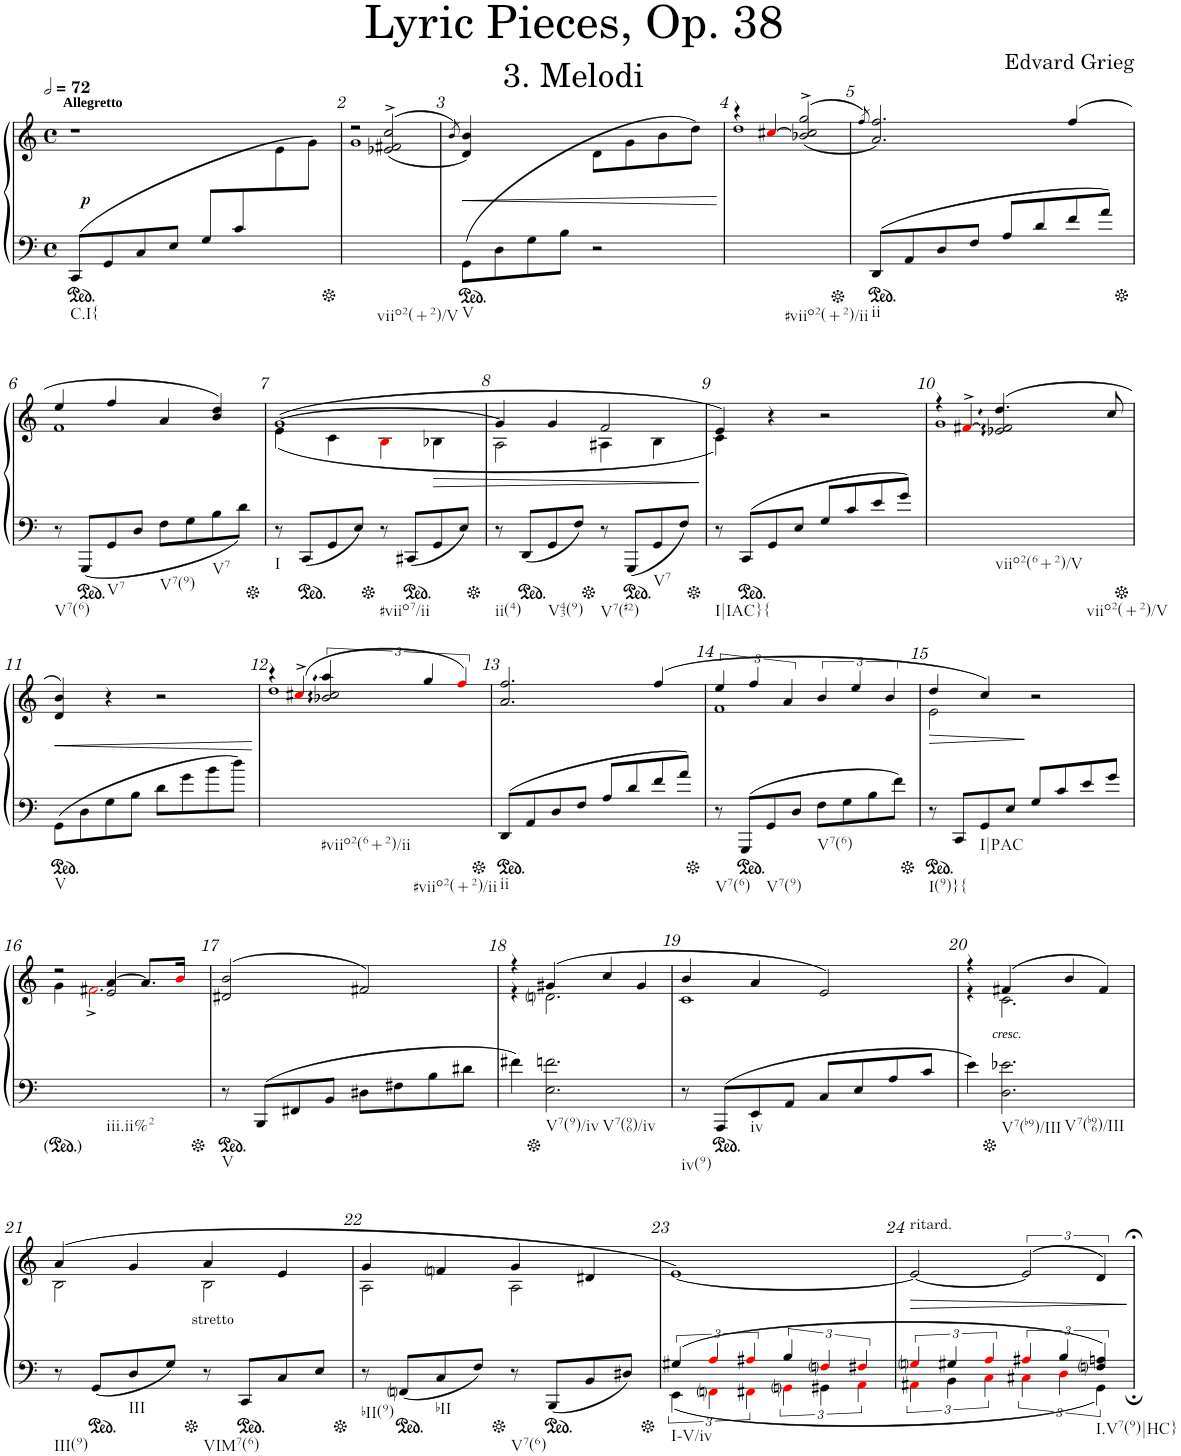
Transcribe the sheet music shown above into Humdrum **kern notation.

**kern	**kern	**dynam
*part1	*part1	*part1
*staff2	*staff1	*staff1/2
*I"Midi_1	*	*
*clefF4	*clefG2	*
*k[]	*k[]	*
*M4/4	*M4/4	*
*met(c)	*met(c)	*
*MM144	*MM144	*
*ped	*	*
=1	=1	=1
*	*^	*
*	*	*^	*
!	!LO:TX:a:B:t=Allegretto	!	!	!
!LO:TX:b:t=C.I{	!	!	!	!
!	!	!	!	!LO:DY:a=2
(>8CC/L	1r	2ryy	2.ryy	p
8GG/	.	.	.	.
8C/	.	.	.	.
8E/J	.	.	.	.
8G/L	.	2ryy	.	.
8c/	.	.	.	.
4ryy	.	.	8e\	.
.	.	.	8g\J)	.
*	*v	*v	*v	*
=2	=2	=2
*	*Xped	*
*	*^	*
2ryy	2r	1g	.
!LO:TX:b:t=viio2(+2)/V	!	!	!
2ryy	((<2e-X/^ 2f#X/^ 2cc/^	.	.
=3	=3	=3	=3
.	8qb/)	.	.
!LO:TX:b:t=V	!	!	!
(>8GG\L	4d/ 4b/)	2ryy	.
8D\	.	.	.
8G\	4ryy	.	.
8B\J	.	.	.
2r	8d\L	2ryy	.
.	8g\	.	.
.	8b\	.	.
.	(8dd\J	.	.
=4	=4	=4	=4
2ryy	4r	1dd	.
.	[4cc#Xi/	.	.
!LO:TX:b:t=#viio2(+2)/ii	!	!	!
2ryy	(<2b-X/^ 2cc#/]^ 2gg/^	.	.
=5	=5	=5	=5
.	8qff/)	.	.
!LO:TX:b:t=ii	!	!	!
8DD/L	2.a/ 2.ff/)	2ryy	.
8AA/	.	.	.
8D/	.	.	.
8F/J	.	.	.
8A/L	.	2ryy	.
8d/	.	.	.
8f/	(>4ff/	.	.
8a/J	.	.	.
!!LO:LB:g=z
=6	=6	=6	=6
*	*	*^	*
!LO:TX:b:t=V7(6)	!	!	!	!
8r	4ee/	1f	2ryy	.
8GGG/L	.	.	.	.
!LO:TX:b:t=V7	!	!	!	!
8GG/	4ff/	.	.	.
8D/J	.	.	.	.
!LO:TX:b:t=V7(9)	!	!	!	!
8F\L	4a/	.	2ryy	.
8G\	.	.	.	.
!LO:TX:b:t=V7	!	!	!	!
8B\	4b/ 4dd/)	.	.	.
8d\J	.	.	.	.
=7	=7	=7	=7	=7
!LO:TX:b:t=I	!	!	!	!
8r	([1g	(4e\	2ryy	.
8CC/L	.	.	.	.
8GG/	.	4c\	.	.
8E/J	.	.	.	.
!LO:TX:b:t=#viio7/ii	!	!	!	!
8r	.	4Bi\	2ryy	.
8CC#X/L	.	.	.	.
!	!	!	!	!LO:HP:b
8GG/	.	4B-X\	.	>
8E/J	.	.	.	.
=8	=8	=8	=8	=8
!LO:TX:b:t=ii(4)	!	!	!	!
8r	4g/]	2A\	2ryy	.
8DD/L	.	.	.	.
!LO:TX:b:t=V43(9)	!	!	!	!
8GG/	4g/	.	.	.
8F/J	.	.	.	.
!LO:TX:b:t=V7(#2)	!	!	!	!
8r	2f/	4A#X\	2ryy	.
8GGG/L	.	.	.	.
!LO:TX:b:t=V7	!	!	!	!
8GG/	.	4B\	.	.
8F/J	.	.	.	.
*	*v	*v	*v	*
.	.	]
=9	=9	=9
*	*^	*
*	*	*^	*
!LO:TX:b:t=I|IAC}{	!	!	!	!
8r	4e/)	4c\)	2ryy	.
8CC/L	.	.	.	.
8GG/	4r	4ryy	.	.
8E/J	.	.	.	.
8G/L	2r	2ryy	2ryy	.
8c/	.	.	.	.
8e/	.	.	.	.
8g/J	.	.	.	.
=10	=10	=10	=10	=10
2ryy	4r	2ryy	1g	.
.	[4f#X^i/	.	.	.
!LO:TX:b:t=viio2(6+2)/V	!	!	!	!
!LO:TX:b:t=viio2(+2)/V	!	!	!	!
2ryy	(4.dd/	2e-X/ 2f#/]	.	.
.	8cc/	.	.	.
!!LO:LB:g=z	!!	!!
=11	=11	=11	=11	=11
*^	*	*	*	*
!LO:TX:b:t=V	!	!	!	!	!
8GG\L	2ryy	4d/ 4b/)	2ryy	2ryy	.
8D\	.	.	.	.	.
8G\	.	4r	.	.	.
8B\J	.	.	.	.	.
8d\L	2ryy	2r	2ryy	2ryy	.
8g\	.	.	.	.	.
8b\	.	.	.	.	.
8dd\J	.	.	.	.	.
*v	*v	*	*	*	*
=12	=12	=12	=12	=12
2ryy	4r	2ryy	1dd	.
.	(>4cc#X^i/	.	.	.
!LO:TX:b:t=#viio2(6+2)/ii	!	!	!	!
!LO:TX:b:t=#viio2(+2)/ii	!	!	!	!
2ryy	6aa/	2b-X/ 2cc#/	.	.
.	6gg/	.	.	.
.	6ffi/)	.	.	.
=13	=13	=13	=13	=13
!LO:TX:b:t=ii	!	!	!	!
8DD/L	2.a/ 2.ff/	2ryy	2ryy	.
8AA/	.	.	.	.
8D/	.	.	.	.
8F/J	.	.	.	.
8A/L	.	2ryy	2ryy	.
8d/	.	.	.	.
8f/	(>4ff/	.	.	.
8a/J	.	.	.	.
=14	=14	=14	=14	=14
!LO:TX:b:t=V7(6)	!	!	!	!
8r	6ee/	1f	2ryy	.
8GGG/L	.	.	.	.
.	6ff/	.	.	.
!LO:TX:b:t=V7(9)	!	!	!	!
8GG/	.	.	.	.
.	6a/	.	.	.
8D/J	.	.	.	.
!LO:TX:b:t=V7(6)	!	!	!	!
8F\L	6b/	.	2ryy	.
8G\	.	.	.	.
.	6ee/	.	.	.
8B\	.	.	.	.
.	6b/	.	.	.
8f\J	.	.	.	.
=15	=15	=15	=15	=15
!LO:TX:b:t=I(9)}{	!	!	!	!
!	!	!	!	!LO:HP:b
8r	4dd/	2e\	2ryy	>
8CC/L	.	.	.	.
!LO:TX:b:t=I|PAC	!	!	!	!
8GG/	4cc/)	.	.	.
8E/J	.	.	.	.
8G/L	2r	2ryy	2ryy	]
8c/	.	.	.	.
8e/	.	.	.	.
8g/J	.	.	.	.
!!LO:LB:g=z	!!	!!
=16	=16	=16	=16	=16
2ryy	2r	4g\	2ryy	.
.	.	2.f#X^i\	.	.
!LO:TX:b:t=iii.ii%2	!	!	!	!
2ryy	[4a/	.	2e/	.
.	8.a/L]	.	.	.
.	16bi/Jk	.	.	.
=17	=17	=17	=17	=17
!LO:TX:b:t=V	!	!	!	!
8r	(>2d#X/ 2b/	2ryy	2ryy	.
8BBB/L	.	.	.	.
8FF#X/	.	.	.	.
8BB/J	.	.	.	.
8D#X\L	2f#X/)	2ryy	2ryy	.
8F#X\	.	.	.	.
8B\	.	.	.	.
8d#X\J	.	.	.	.
=18	=18	=18	=18	=18
4f#X\	4r	4r	2ryy	.
!LO:TX:b:t=V7(9)/iv	!	!	!	!
!LO:TX:b:t=V7(96)/iv	!	!	!	!
2.E\ 2.fn\	(>4g#X/	2.dnj\	.	.
.	4cc/	.	2ryy	.
.	4g#/	.	.	.
=19	=19	=19	=19	=19
!LO:TX:b:t=iv(9)	!	!	!	!
8r	4b/	1c	2ryy	.
8AAA/L	.	.	.	.
!LO:TX:b:t=iv	!	!	!	!
8EE/	4a/	.	.	.
8AA/J	.	.	.	.
8C/L	2e/)	.	2ryy	.
8E/	.	.	.	.
8A/	.	.	.	.
8c/J	.	.	.	.
=20	=20	=20	=20	=20
4e\	4r	4r	2ryy	.
!	!LO:TX:b:i:t=cresc.	!	!	!
!LO:TX:b:t=V7(b9)/III	!	!	!	!
!LO:TX:b:t=V7(b96)/III	!	!	!	!
2.D\ 2.e-X\	(>4f#X/	2.c\	.	.
.	4b/	.	2ryy	.
.	4f#/)	.	.	.
*	*	*v	*v	*
!!LO:LB:g=z
=21	=21	=21	=21
*^	*	*	*
!LO:TX:b:t=III(9)	!	!	!	!
8r	2ryy	(>4a/	2B\	.
8GG/L	.	.	.	.
!LO:TX:b:t=III	!	!	!	!
8D/	.	4g/	.	.
8G/J	.	.	.	.
!	!	!LO:TX:b:t=stretto	!	!
!LO:TX:b:t=VIM7(6)	!	!	!	!
8r	2ryy	4a/	2B\	.
8CC/L	.	.	.	.
8C/	.	4e/	.	.
8E/J	.	.	.	.
=22	=22	=22	=22	=22
!LO:TX:b:t=bII(9)	!	!	!	!
8r	2ryy	4g/	2A\	.
8FFnj/L	.	.	.	.
!LO:TX:b:t=bII	!	!	!	!
8C/	.	4fnj/	.	.
8F/J	.	.	.	.
!LO:TX:b:t=V7(6)	!	!	!	!
8r	2ryy	4g/	2A\	.
8BBB/L	.	.	.	.
8BB/	.	4d#X/	.	.
8D#X/J	.	.	.	.
=23	=23	=23	=23	=23
!LO:TX:b:t=I-V/iv	!	!	!	!
6G#X/	6EE\	[1e)	2ryy	.
6Ai/	6FFnji\	.	.	.
6A#Xi/	6FF#Xi\	.	.	.
6B/	6GGnji\	.	2ryy	.
6Fnji/	6GG#X\	.	.	.
6F#Xi/	6AAi\	.	.	.
=24	=24	=24	=24	=24
!	!	!LO:TX:a:t=ritard.	!	!
!	!	!	!	!LO:HP:b
6Gnji/	6AA#Xi\	2e/_	2ryy	>
6G#X/	6BB\	.	.	.
6Ai/	6Ci\	.	.	.
6A#Xi/	6C#Xi\	(>3e/]	2ryy	.
6B/	6Di\	.	.	.
!LO:TX:b:t=I.V7(9)|HC}	!	!	!	!
6Fnj/ 6An/	6GG\	6d/)	.	.
*v	*v	*	*	*
*	*v	*v	*
.	.	]
=	=	=
*-	*-	*-
